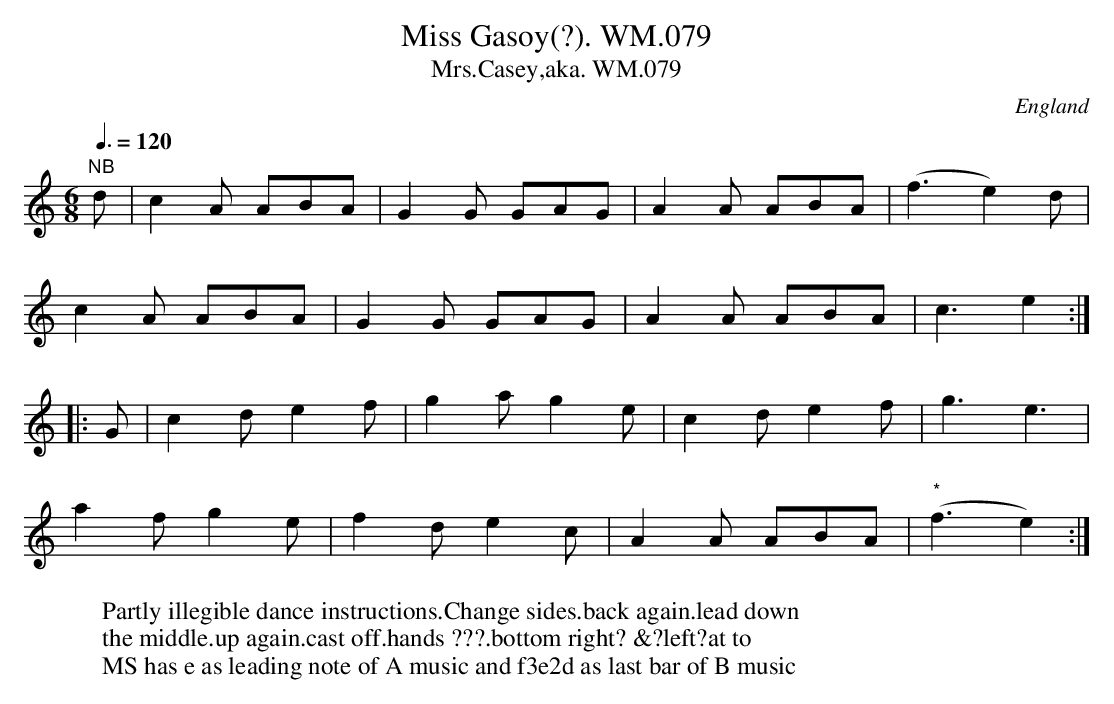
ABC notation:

X:1
T:Miss Gasoy(?). WM.079
T:Mrs.Casey,aka. WM.079
L:1/8
M:6/8
O:England
Q:3/8=120
W:Partly illegible dance instructions.Change sides.back again.lead down
W:the middle.up again.cast off.hands ???.bottom right? &?left?at to
K:C
"NB"d|c2A ABA|G2G GAG|A2A ABA|(f3e2)d|!
c2A ABA|G2G GAG|A2A ABA|c3e2:|!
|:G|c2de2f|g2ag2e|c2de2f|g3e3|!
a2fg2e|f2de2c|A2A ABA|"*"(f3e2):|
W:MS has e as leading note of A music and f3e2d as last bar of B music
